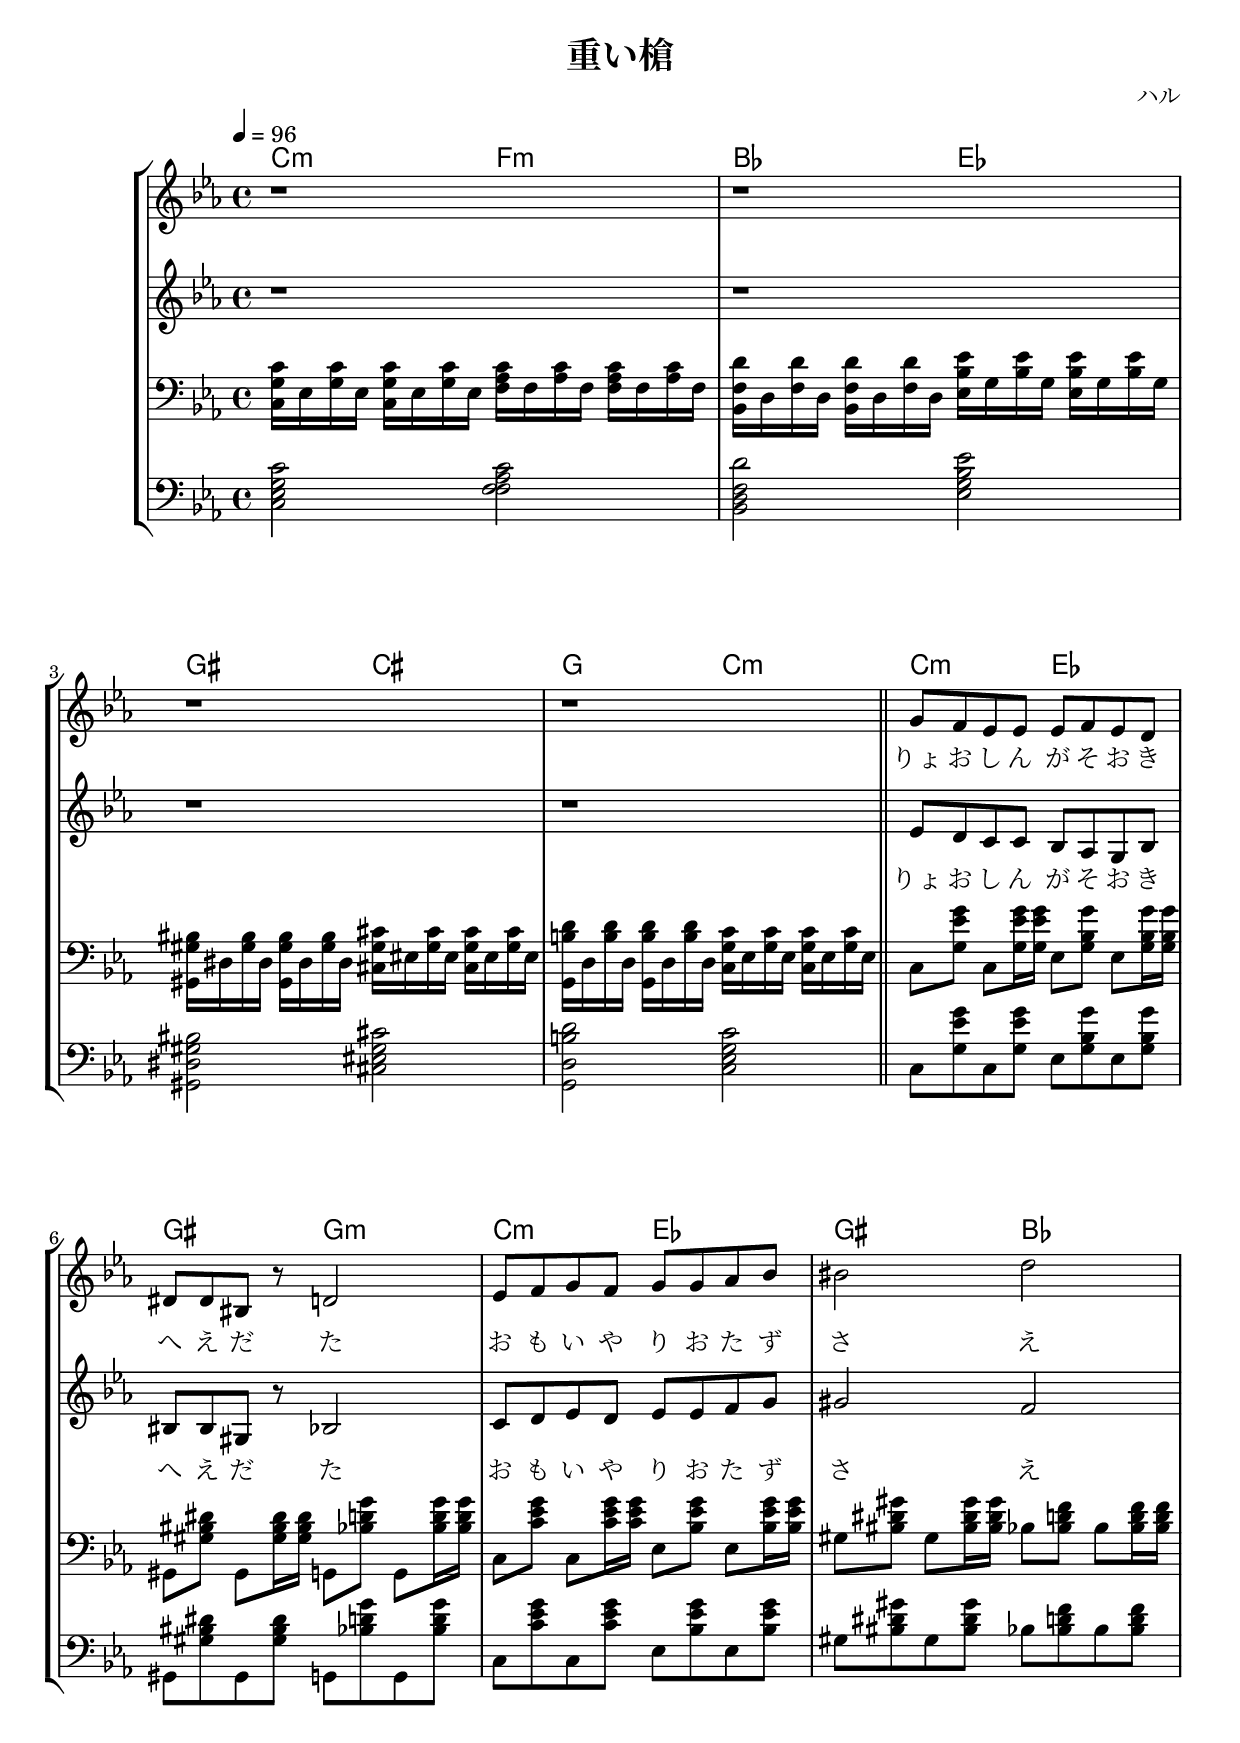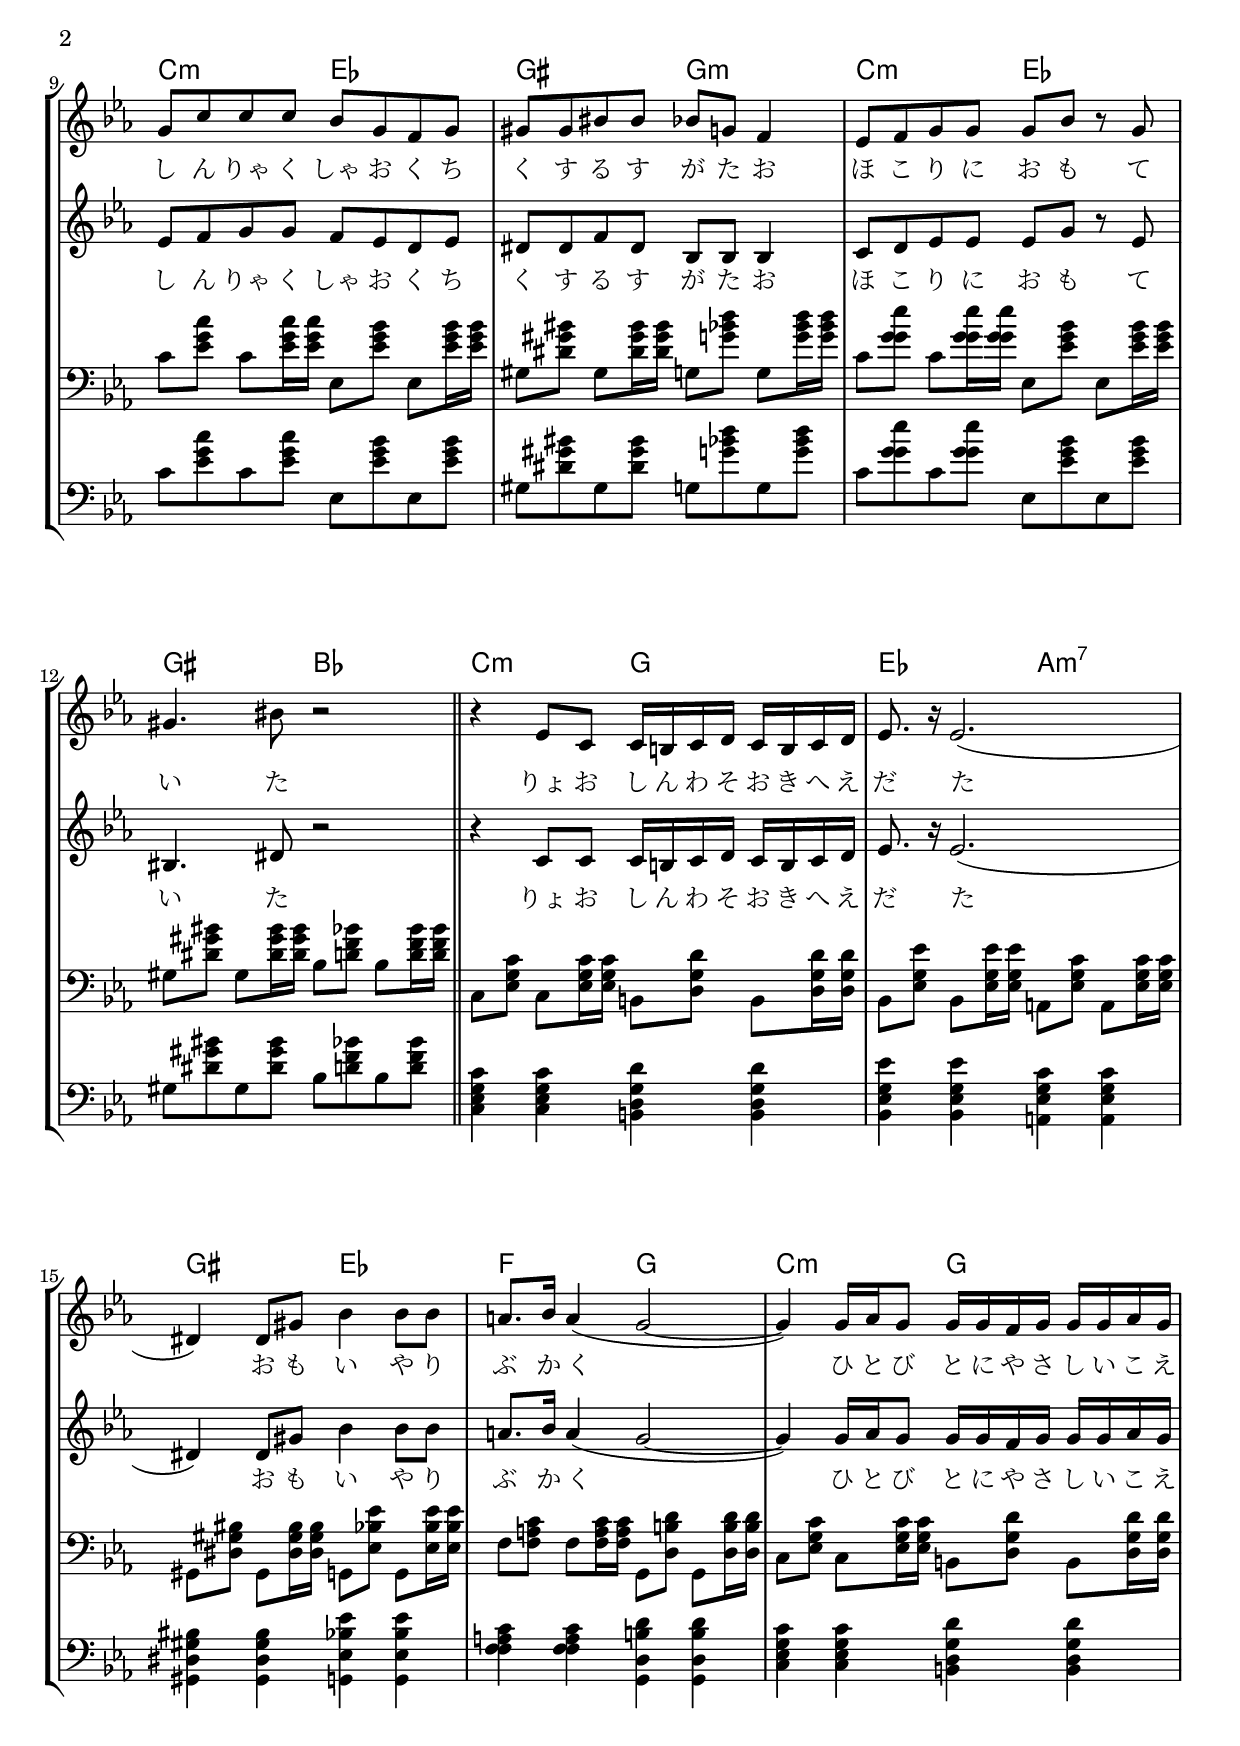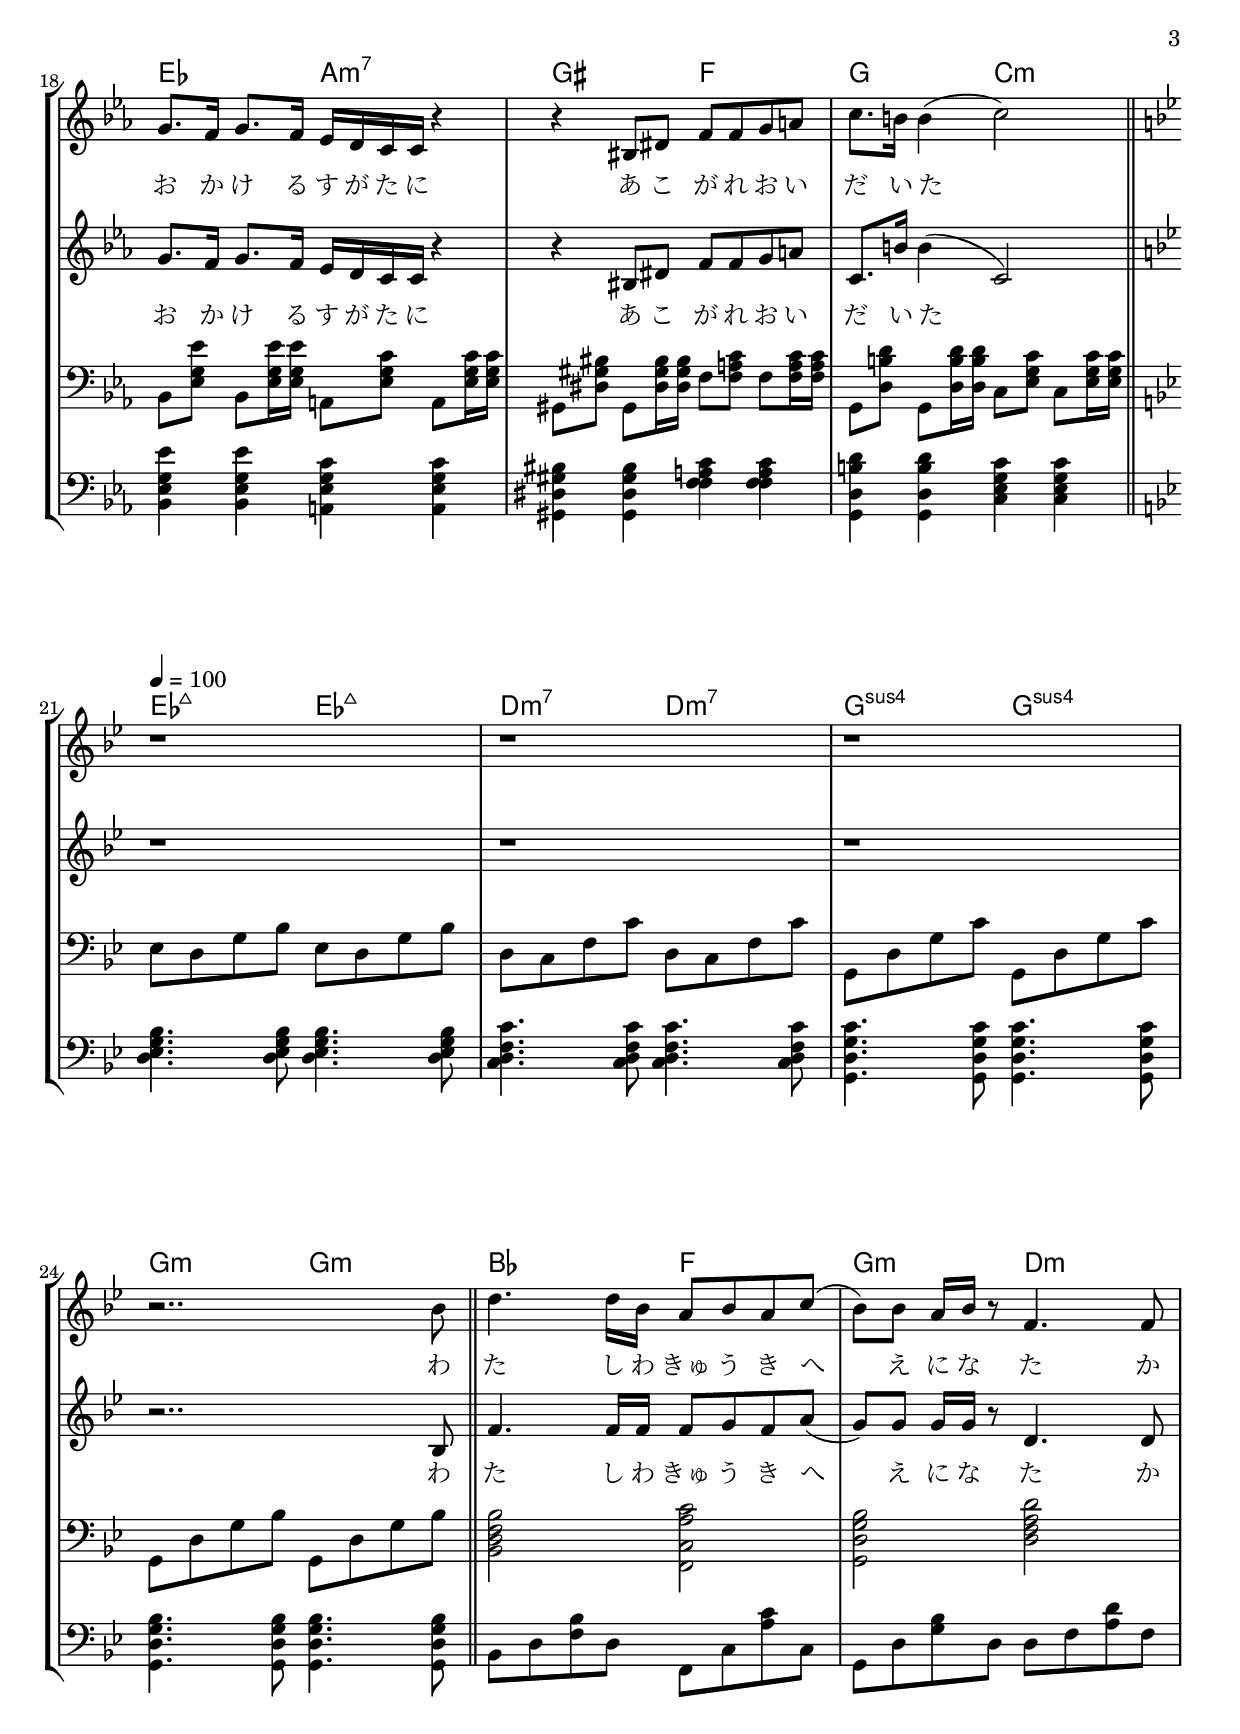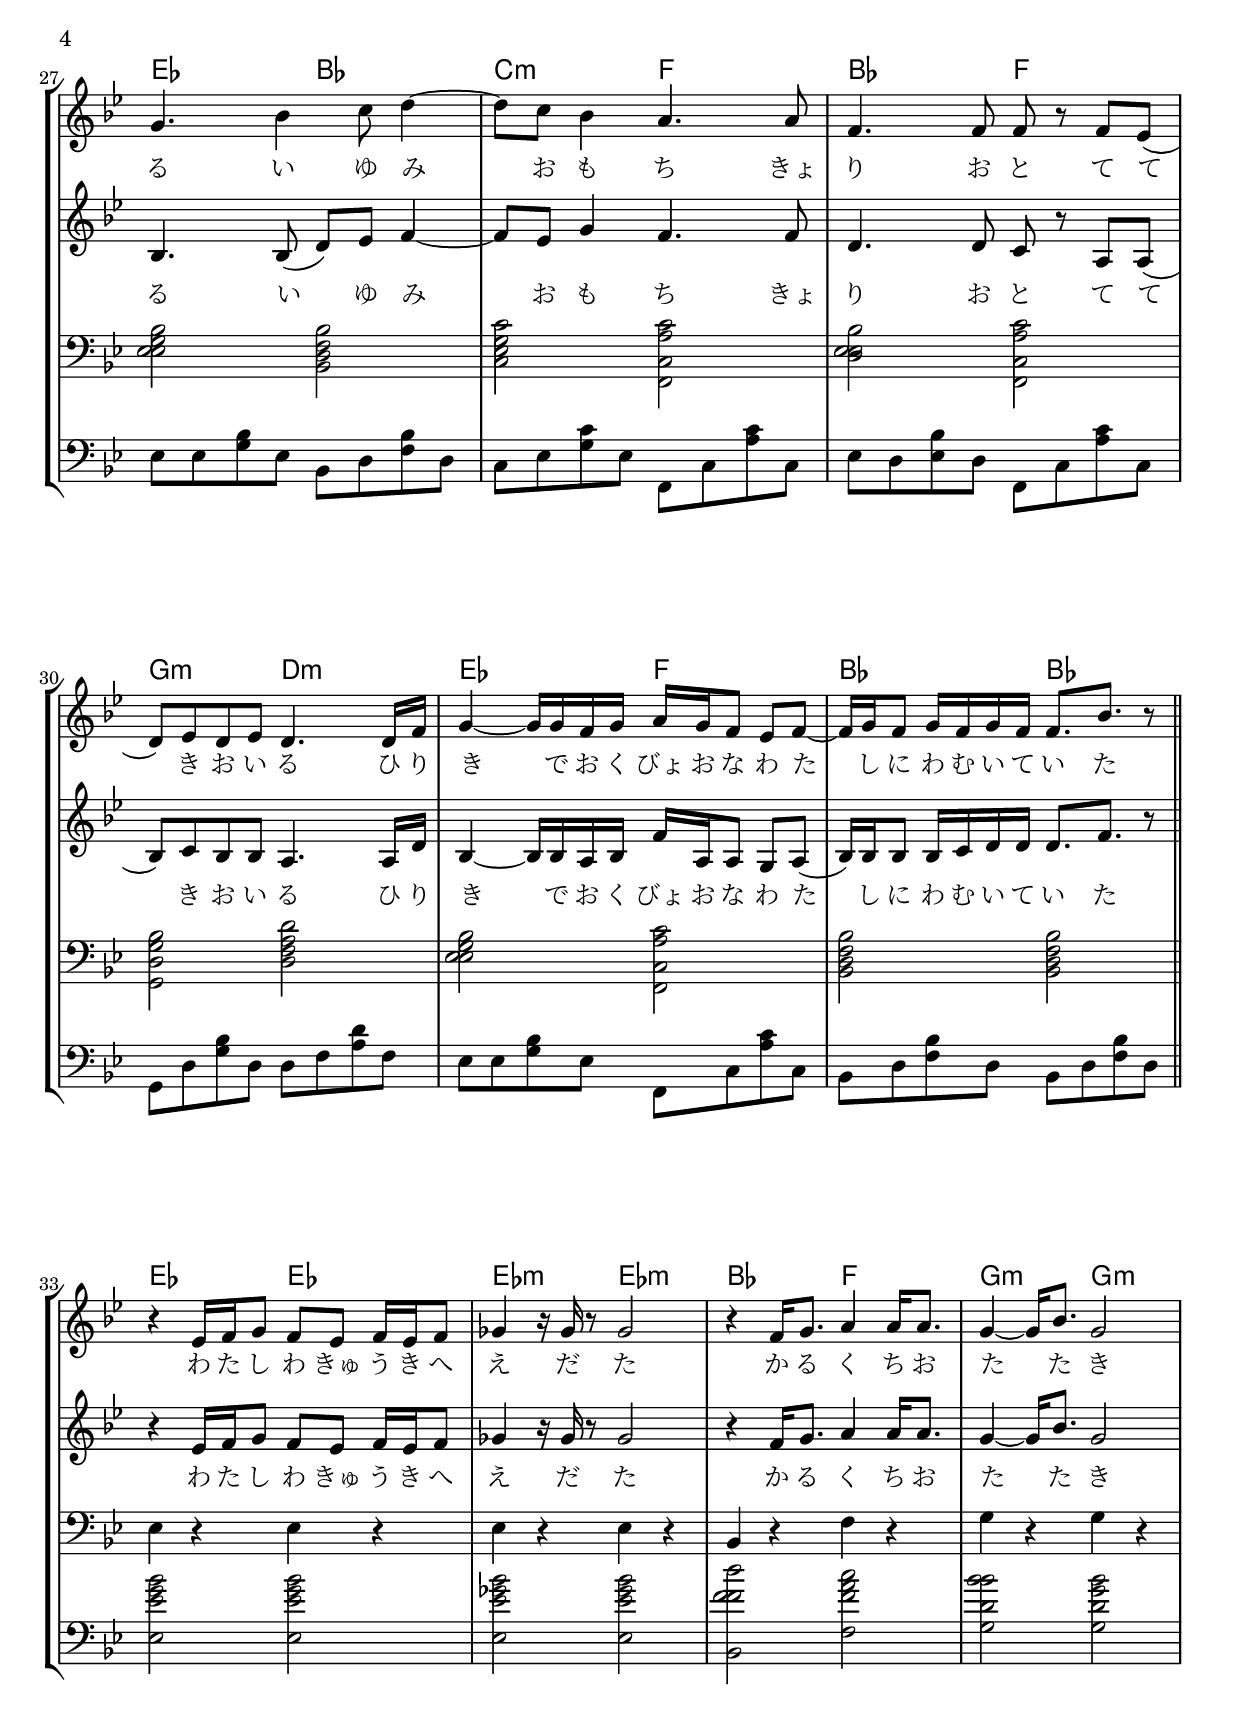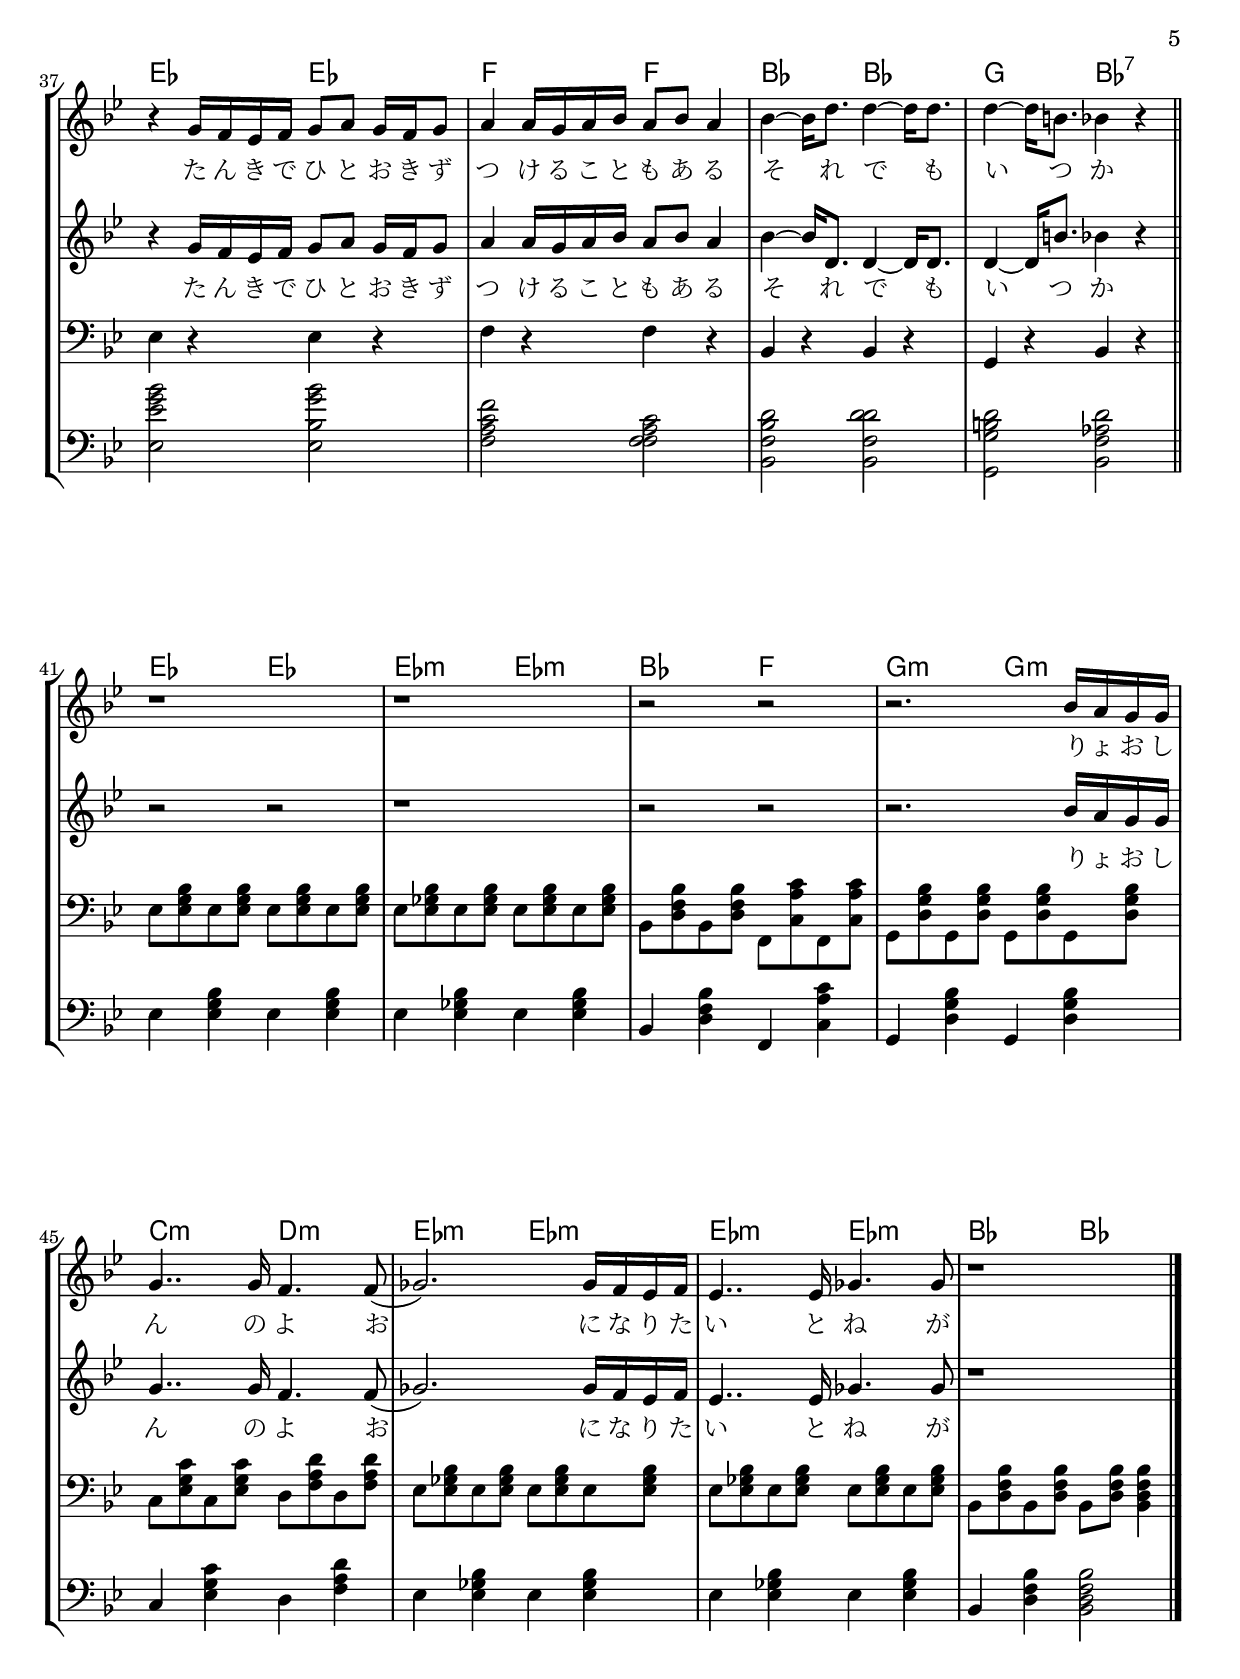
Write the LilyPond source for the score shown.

\version "2.12.1"

\header {
	title = \markup {重い槍}
	composer = \markup \center-column {ハル}
}

harmony = \chordmode {
	c2:m f:m bes es gis cis g c:m 

	c:m es gis g:m c:m es gis bes c:m es gis g:m c:m es gis bes 

	c:m g es a:m7 gis es f g c:m g es a:m7 gis f g c:m 

	es:maj7 es:maj7 d:min7 d:min7 g:sus4 g:sus4 g:m g:m 

	bes f g:m d:m es bes c:m f bes f g:m d:m es f bes bes 

	es es es:m es:m bes f g:m g:m es es f f bes bes g bes:7 

	es es es:m es:m bes f g:m g:m c:m d:m es:m es:m es:m es:m bes bes 
}

melody = {
	\key es \major
	\tempo 4 = 96
	r1 | r1 | r1 | r1   
	\set Staff.midiInstrument = #"fss0.37"
	g'8  f'8  es'8  es'8  es'8  f'8  es'8  d'8 
	dis'8  dis'8  bis8  r8  d'2 
	es'8  f'8  g'8  f'8  g'8  g'8  as'8  bes'8 
	bis'2  d''2 
	g'8  c''8  c''8  c''8  bes'8  g'8  f'8  g'8 
	gis'8  gis'8  bis'8  bis'8  bes'8  g'8  f'4 
	es'8  f'8  g'8  g'8  g'8  bes'8  r8  g'8 
	gis'4.  bis'8  r2
	\set Staff.midiInstrument = #"fss0.37"
	r4 es'8  c'8  c'16  b16  c'16  d'16  c'16  b16  c'16  d'16 
	es'8.  r16  es'2. 
	(dis'4)  dis'8  gis'8  bes'4  bes'8  bes'8 
	a'8.  bes'16  a'4  (g'2~ 
	g'4)  g'16  as'16  g'8  g'16  g'16  f'16  g'16  g'16  g'16  as'16  g'16 
	g'8.  f'16  g'8.  f'16  es'16  d'16  c'16  c'16  r4 
	r4  bis8  dis'8  f'8  f'8  g'8  a'8 
	c''8.  b'16  b'4  (c''2)
	\key bes \major
	\tempo 4 = 100
	r1 | r1 | r1 | r2.. 
	\set Staff.midiInstrument = #"fss0.37"
	bes'8 
	d''4.  d''16  bes'16  a'8  bes'8  a'8  c''8 
	(bes'8)  bes'8  a'16  bes'16  r8  f'4.  f'8 
	g'4.  bes'4  c''8  d''4~ 
	d''8  c''8  bes'4  a'4.  a'8 
	f'4.  f'8  f'8  r8  f'8  es'8 
	(d'8)  es'8  d'8  es'8  d'4.  d'16  f'16 
	g'4~g'16  g'16  f'16  g'16  a'16  g'16  f'8  es'8  f'8~ 
	f'16  g'16  f'8  g'16  f'16  g'16  f'16  f'8.  bes'8.  	r8 	\set Staff.midiInstrument = #"fss0.37"
	r4  es'16  f'16  g'8  f'8  es'8  f'16  es'16  f'8 
	ges'4  r16  ges'16  r8  ges'2 
	r4  f'16  g'8.  a'4  a'16  a'8. 
	g'4~g'16  bes'8.  g'2 
	r4  g'16  f'16  es'16  f'16  g'8  a'8  g'16  f'16  g'8 
	a'4  a'16  g'16  a'16  bes'16  a'8  bes'8  a'4 
	bes'4~bes'16  d''8.  d''4~d''16  d''8. 
	d''4~d''16  b'8.  bes'4  	r4 	\set Staff.midiInstrument = #"fss0.37"
	 r1~ 
	r1 
	 r2  r2 
	r2.  bes'16  a'16  g'16  g'16 
	g'4..  g'16  f'4.  f'8 
	(ges'2.)  ges'16  f'16  es'16  f'16 
	es'4..  es'16  ges'4.  ges'8
	r1 	\bar "|."
}

words = \lyricmode {
	
	りょ  お  し  ん  が  そ  お  き  へ  え  だ  た  お  も  い  や  り  お  た  ず  さ  え  し  ん  りゃ  く  しゃ  お  く  ち  く  す  る  す  が  た  お  ほ  こ  り  に  お  も  て  い  た  
	りょ  お  し  ん  わ  そ  お  き  へ  え  だ  た  お  も  い  や  り  ぶ  か  く  ひ  と  び  と  に  や  さ  し  い  こ  え  お  か  け  る  す  が  た  に  あ  こ  が  れ  お  い  だ  い  た  
	
	わ  た  し  わ  きゅ  う  き  へ  え  に  な  た  か  る  い  ゆ  み  お  も  ち  きょ  り  お  と  て  て  き  お  い  る  ひ  り  き  で  お  く  びょ  お  な  わ  た  し  に  わ  む  い  て  い  た  
	わ  た  し  わ  きゅ  う  き  へ  え  だ  た  か  る  く  ち  お  た  た  き  た  ん  き  で  ひ  と  お  き  ず  つ  け  る  こ  と  も  あ  る  そ  れ  で  も  い  つ  か  
	りょ  お  し  ん  の  よ  お  に  な  り  た  い  と  ね  が  う  
}

secondmelody = {
	\key es \major
	\tempo 4 = 96
	r1 | r1 | r1 | r1   
	\set Staff.midiInstrument = #"fss0.5"
	es'8  d'8  c'8  c'8  bes8  as8  g8  bes8 
	bis8  bis8  gis8  r8  bes2 
	c'8  d'8  es'8  d'8  es'8  es'8  f'8  g'8 
	gis'2  f'2 
	es'8  f'8  g'8  g'8  f'8  es'8  d'8  es'8 
	dis'8  dis'8  f'8  dis'8  bes8  bes8  bes4 
	c'8  d'8  es'8  es'8  es'8  g'8  r8  es'8 
	bis4.  dis'8  r2
	\set Staff.midiInstrument = #"fss0.5"
	r4 c'8  c'8  c'16  b16  c'16  d'16  c'16  b16  c'16  d'16 
	es'8.  r16  es'2. 
	(dis'4)  dis'8  gis'8  bes'4  bes'8  bes'8 
	a'8.  bes'16  a'4  (g'2~ 
	g'4)  g'16  as'16  g'8  g'16  g'16  f'16  g'16  g'16  g'16  as'16  g'16 
	g'8.  f'16  g'8.  f'16  es'16  d'16  c'16  c'16  r4 
	r4  bis8  dis'8  f'8  f'8  g'8  a'8 
	c'8.  b'16  b'4  (c'2)
	\key bes \major
	\tempo 4 = 100
	r1 | r1 | r1 | r2.. 
	\set Staff.midiInstrument = #"fss0.42"
	bes8 
	f'4.  f'16  f'16  f'8  g'8  f'8  a'8 
	(g'8)  g'8  g'16  g'16  r8  d'4.  d'8 
	bes4.  bes8  (d'8)  es'8  f'4~ 
	f'8  es'8  g'4  f'4.  f'8 
	d'4.  d'8  c'8  r8  a8  a8 
	(bes8)  c'8  bes8  bes8  a4.  a16  d'16 
	bes4~bes16  bes16  a16  bes16  f'16  a16  a8  g8  a8 
	(bes16)  bes16  bes8  bes16  c'16  d'16  d'16  d'8.  f'8.  	r8 	\set Staff.midiInstrument = #"fss0.42"
	r4  es'16  f'16  g'8  f'8  es'8  f'16  es'16  f'8 
	ges'4  r16  ges'16  r8  ges'2 
	r4  f'16  g'8.  a'4  a'16  a'8. 
	g'4~g'16  bes'8.  g'2 
	r4  g'16  f'16  es'16  f'16  g'8  a'8  g'16  f'16  g'8 
	a'4  a'16  g'16  a'16  bes'16  a'8  bes'8  a'4 
	bes'4~bes'16  d'8.  d'4~d'16  d'8. 
	d'4~d'16  b'8.  bes'4  	r4 	\set Staff.midiInstrument = #"fss0.42"
	 r2  r2~ 
	r1 
	 r2  r2 
	r2.  bes'16  a'16  g'16  g'16 
	g'4..  g'16  f'4.  f'8 
	(ges'2.)  ges'16  f'16  es'16  f'16 
	es'4..  es'16  ges'4.  ges'8
	r1 	\bar "|."
}

secondwords = \lyricmode {
	
	りょ  お  し  ん  が  そ  お  き  へ  え  だ  た  お  も  い  や  り  お  た  ず  さ  え  し  ん  りゃ  く  しゃ  お  く  ち  く  す  る  す  が  た  お  ほ  こ  り  に  お  も  て  い  た  
	りょ  お  し  ん  わ  そ  お  き  へ  え  だ  た  お  も  い  や  り  ぶ  か  く  ひ  と  び  と  に  や  さ  し  い  こ  え  お  か  け  る  す  が  た  に  あ  こ  が  れ  お  い  だ  い  た  
	
	わ  た  し  わ  きゅ  う  き  へ  え  に  な  た  か  る  い  ゆ  み  お  も  ち  きょ  り  お  と  て  て  き  お  い  る  ひ  り  き  で  お  く  びょ  お  な  わ  た  し  に  わ  む  い  て  い  た  
	わ  た  し  わ  きゅ  う  き  へ  え  だ  た  か  る  く  ち  お  た  た  き  た  ん  き  で  ひ  と  お  き  ず  つ  け  る  こ  と  も  あ  る  そ  れ  で  も  い  つ  か  
	りょ  お  し  ん  の  よ  お  に  な  り  た  い  と  ね  が  う  
}

tempochange = {
	\tempo 4 = 96
	r1 | r1 | r1 | r1 \bar "||"
	\tempo 4 = 96
	r1 | r1 | r1 | r1 | r1 | r1 | r1 | r1 \bar "||"
	\tempo 4 = 96
	r1 | r1 | r1 | r1 | r1 | r1 | r1 | r1 \bar "||"
	\tempo 4 = 100
	r1 | r1 | r1 | r1 \bar "||"
	\tempo 4 = 100
	r1 | r1 | r1 | r1 | r1 | r1 | r1 | r1 \bar "||"
	\tempo 4 = 100
	r1 | r1 | r1 | r1 | r1 | r1 | r1 | r1 \bar "||"
	\tempo 4 = 100
	r1 | r1 | r1 | r1 | r1 | r1 | r1 | r1 \bar "|."
}

mainacc = {
	\clef bass
	\set Staff.midiInstrument = #"Koto"
	\key es \major
	\tempo 4 = 96
	<c g c'>16 es16 <g c'>16 es16   <c g c'>16 es16 <g c'>16 es16
	<f as c'>16 f16 <as c'>16 f16   <f as c'>16 f16 <as c'>16 f16
	<bes, f d'>16 d16 <f d'>16 d16   <bes, f d'>16 d16 <f d'>16 d16
	<es bes es'>16 g16 <bes es'>16 g16   <es bes es'>16 g16 <bes es'>16 g16
	<gis, gis bis>16 dis16 <gis bis>16 dis16   <gis, gis bis>16 dis16 <gis bis>16 dis16
	<cis gis cis'>16 eis16 <gis cis'>16 eis16   <cis gis cis'>16 eis16 <gis cis'>16 eis16
	<g, b d'>16 d16 <b d'>16 d16   <g, b d'>16 d16 <b d'>16 d16
	<c g c'>16 es16 <g c'>16 es16   <c g c'>16 es16 <g c'>16 es16
	\bar "||"

	\set Staff.midiInstrument = #"Shamisen"
	c8 <g es' g'> c <g es' g'>16 <g es' g'>
	es8 <g bes g'> es <g bes g'>16 <g bes g'>
	gis,8 <gis bis dis'> gis, <gis bis dis'>16 <gis bis dis'>
	g,8 <bes d' g'> g, <bes d' g'>16 <bes d' g'>
	c8 <c' es' g'> c <c' es' g'>16 <c' es' g'>
	es8 <bes es' g'> es <bes es' g'>16 <bes es' g'>
	gis8 <bis dis' gis'> gis <bis dis' gis'>16 <bis dis' gis'>
	bes8 <bes d' f'> bes <bes d' f'>16 <bes d' f'>
	c'8 <es' g' c''> c' <es' g' c''>16 <es' g' c''>
	es8 <es' g' bes'> es <es' g' bes'>16 <es' g' bes'>
	gis8 <dis' gis' bis'> gis <dis' gis' bis'>16 <dis' gis' bis'>
	g8 <g' bes' d''> g <g' bes' d''>16 <g' bes' d''>
	c'8 <g' g' es''> c' <g' g' es''>16 <g' g' es''>
	es8 <es' g' bes'> es <es' g' bes'>16 <es' g' bes'>
	gis8 <dis' gis' bis'> gis <dis' gis' bis'>16 <dis' gis' bis'>
	bes8 <d' f' bes'> bes <d' f' bes'>16 <d' f' bes'>
	\bar "||"

	\set Staff.midiInstrument = #"String Ensemble 1"
	c8 <es g c'> c <es g c'>16 <es g c'>
	b,8 <d g d'> b, <d g d'>16 <d g d'>
	bes,8 <es g es'> bes, <es g es'>16 <es g es'>
	a,8 <es g c'> a, <es g c'>16 <es g c'>
	gis,8 <dis gis bis> gis, <dis gis bis>16 <dis gis bis>
	g,8 <es bes es'> g, <es bes es'>16 <es bes es'>
	f8 <f a c'> f <f a c'>16 <f a c'>
	g,8 <d b d'> g, <d b d'>16 <d b d'>
	c8 <es g c'> c <es g c'>16 <es g c'>
	b,8 <d g d'> b, <d g d'>16 <d g d'>
	bes,8 <es g es'> bes, <es g es'>16 <es g es'>
	a,8 <es g c'> a, <es g c'>16 <es g c'>
	gis,8 <dis gis bis> gis, <dis gis bis>16 <dis gis bis>
	f8 <f a c'> f <f a c'>16 <f a c'>
	g,8 <d b d'> g, <d b d'>16 <d b d'>
	c8 <es g c'> c <es g c'>16 <es g c'>
	\bar "||"

	\set Staff.midiInstrument = #"Acoustic Guitar (steel)"
	\key bes \major
	\tempo 4 = 100
	es8 d8 g8 bes8
	es8 d8 g8 bes8
	d8 c8 f8 c'8
	d8 c8 f8 c'8
	g,8 d8 g8 c'8
	g,8 d8 g8 c'8
	g,8 d8 g8 bes8
	g,8 d8 g8 bes8
	\bar "||"

	\set Staff.midiInstrument = #"Trumpet"
	<bes, d f bes>2
	<f, c a c'>2
	<g, d g bes>2
	<d f a d'>2
	<es es g bes>2
	<bes, d f bes>2
	<c es g c'>2
	<f, c a c'>2
	<es d es bes>2
	<f, c a c'>2
	<g, d g bes>2
	<d f a d'>2
	<es es g bes>2
	<f, c a c'>2
	<bes, d f bes>2
	<bes, d f bes>2
	\bar "||"

	\set Staff.midiInstrument = #"String Ensemble 2"
	es4 r4
	es4 r4
	es4 r4
	es4 r4
	bes,4 r4
	f4 r4
	g4 r4
	g4 r4
	es4 r4
	es4 r4
	f4 r4
	f4 r4
	bes,4 r4
	bes,4 r4
	g,4 r4
	bes,4 r4
	\bar "||"

	\set Staff.midiInstrument = #"Synthstrings 1"
	es8 <es g bes> es <es g bes>
	es8 <es g bes> es <es g bes>
	es8 <es ges bes> es <es ges bes>
	es8 <es ges bes> es <es ges bes>
	bes,8 <d f bes> bes, <d f bes>
	f,8 <c a c'> f, <c a c'>
	g,8 <d g bes> g, <d g bes>
	g,8 <d g bes> g, <d g bes>
	c8 <es g c'> c <es g c'>
	d8 <f a d'> d <f a d'>
	es8 <es ges bes> es <es ges bes>
	es8 <es ges bes> es <es ges bes>
	es8 <es ges bes> es <es ges bes>
	es8 <es ges bes> es <es ges bes>
	bes,8 <d f bes> bes, <d f bes>
	bes,8 <d f bes>8 <bes, d f bes>4
	\bar "|."
}

subacc = {
	\clef bass
	\set Staff.midiInstrument = #"Bassoon"
	\key es \major
	\tempo 4 = 96
	<c es g c'>2
	<f f as c'>2
	<bes, d f d'>2
	<es g bes es'>2
	<gis, dis gis bis>2
	<cis eis gis cis'>2
	<g, d b d'>2
	<c es g c'>2
	\bar "||"

	\set Staff.midiInstrument = #"Clarinet"
	c8 <g es' g'> c <g es' g'>
	es8 <g bes g'> es <g bes g'>
	gis,8 <gis bis dis'> gis, <gis bis dis'>
	g,8 <bes d' g'> g, <bes d' g'>
	c8 <c' es' g'> c <c' es' g'>
	es8 <bes es' g'> es <bes es' g'>
	gis8 <bis dis' gis'> gis <bis dis' gis'>
	bes8 <bes d' f'> bes <bes d' f'>
	c'8 <es' g' c''> c' <es' g' c''>
	es8 <es' g' bes'> es <es' g' bes'>
	gis8 <dis' gis' bis'> gis <dis' gis' bis'>
	g8 <g' bes' d''> g <g' bes' d''>
	c'8 <g' g' es''> c' <g' g' es''>
	es8 <es' g' bes'> es <es' g' bes'>
	gis8 <dis' gis' bis'> gis <dis' gis' bis'>
	bes8 <d' f' bes'> bes <d' f' bes'>
	\bar "||"

	\set Staff.midiInstrument = #"Pad 4 (choir)"
	<c es g c'>4 <c es g c'>4
	<b, d g d'>4 <b, d g d'>4
	<bes, es g es'>4 <bes, es g es'>4
	<a, es g c'>4 <a, es g c'>4
	<gis, dis gis bis>4 <gis, dis gis bis>4
	<g, es bes es'>4 <g, es bes es'>4
	<f f a c'>4 <f f a c'>4
	<g, d b d'>4 <g, d b d'>4
	<c es g c'>4 <c es g c'>4
	<b, d g d'>4 <b, d g d'>4
	<bes, es g es'>4 <bes, es g es'>4
	<a, es g c'>4 <a, es g c'>4
	<gis, dis gis bis>4 <gis, dis gis bis>4
	<f f a c'>4 <f f a c'>4
	<g, d b d'>4 <g, d b d'>4
	<c es g c'>4 <c es g c'>4
	\bar "||"

	\set Staff.midiInstrument = #"FX 1 (rain)"
	\key bes \major
	\tempo 4 = 100
	<es d g bes>4. <es d g bes>8
	<es d g bes>4. <es d g bes>8
	<d c f c'>4. <d c f c'>8
	<d c f c'>4. <d c f c'>8
	<g, d g c'>4. <g, d g c'>8
	<g, d g c'>4. <g, d g c'>8
	<g, d g bes>4. <g, d g bes>8
	<g, d g bes>4. <g, d g bes>8
	\bar "||"

	\set Staff.midiInstrument = #"Electric Guitar (muted)"
	bes,8 d <f bes> d
	f,8 c <a c'> c
	g,8 d <g bes> d
	d8 f <a d'> f
	es8 es <g bes> es
	bes,8 d <f bes> d
	c8 es <g c'> es
	f,8 c <a c'> c
	es8 d <es bes> d
	f,8 c <a c'> c
	g,8 d <g bes> d
	d8 f <a d'> f
	es8 es <g bes> es
	f,8 c <a c'> c
	bes,8 d <f bes> d
	bes,8 d <f bes> d
	\bar "||"

	\set Staff.midiInstrument = #"Pad 3 (polysynth)"
	<es es' g' bes'>2
	<es es' g' bes'>2
	<es es' ges' bes'>2
	<es es' ges' bes'>2
	<bes, f' f' d''>2
	<f f' a' c''>2
	<g d' bes' bes'>2
	<g d' g' bes'>2
	<es es' g' bes'>2
	<es bes g' bes'>2
	<f a c' f'>2
	<f f a c'>2
	<bes, f bes d'>2
	<bes, f d' d'>2
	<g, g b d'>2
	<bes, f as d'>2
	\bar "||"

	\set Staff.midiInstrument = #"Synthstrings 2"
	es4 <es g bes>4
	es4 <es g bes>4
	es4 <es ges bes>4
	es4 <es ges bes>4
	bes,4 <d f bes>4
	f,4 <c a c'>4
	g,4 <d g bes>4
	g,4 <d g bes>4
	c4 <es g c'>4
	d4 <f a d'>4
	es4 <es ges bes>4
	es4 <es ges bes>4
	es4 <es ges bes>4
	es4 <es ges bes>4
	bes,4 <d f bes>4
	<bes, d f bes>2
	\bar "|."
}

percA = {
	\drummode {
	\times 16/12{ cymr8. cymr8 cymr16 cymr8. cymr8 cymr16 } |\times 16/12{ r8. cymr8 cymr16 cymr8. cymr8 cymr16 } |\times 16/12{ cymr8. cymr8 cymr16 cymr8. cymr8 cymr16 } |\times 16/12{ cymr8. cymr8 cymr4. r16 } \bar "||"
	r1  |r1  |r1  |r1  |r1  |r1  |r1  |r2 r8 hho4 hho8  \bar "||"
	r1 |r1 |r1 |r1 |r1 |r1 |r1 |r1 \bar "||"
	hh4 hh8 hh2 r8  |\times 16/32{ hh2 hh8. hh8. hh4. hh2. } |hh4 hh8 hh2 r8  |\times 16/32{ hh2 hh8. hh1 r4 r16 } \bar "||"
	r1  |r2. hho4  |r1  |r2. hho4  |r1  |r2. hho4  |r1  |r2. hho4  \bar "||"
	r1 |r1 |r1 |r1 |r1 |r1 |r1 |r1 \bar "||"
	r1 |r1 |r1 |r1 |r1 |r1 |r1 |r1 \bar "|."
	}
}

percB = {
	\drummode {
	\times 16/12{ r2 r8 hhp8 } |\times 16/12{ r2. } |\times 16/12{ r2 r8 hhp8 } |\times 16/12{ hhp2. } \bar "||"
	r4. hhp2 hhp8  |r4. hhp2 hhp8  |r4. hhp2 hhp8  |r4. hhp2 hhp8  |r4. hhp2 hhp8  |r4. hhp2 hhp8  |r4. hhp2 hhp8  |hhp4 hhp4 hhp4 hhp4  \bar "||"
	r1 |r1 |r1 |r1 |r1 |r1 |r1 |r1 \bar "||"
	r16 hhp8 hhp8 hhp2 r8.  |\times 16/32{ r8 hhp4 hhp4 hhp8 hhp2 r8 hhp2 r8 } |r16 hhp8 hhp8 hhp2 r8.  |\times 16/32{ r8 hhp4 hhp4 hhp8 hhp1 r4 } \bar "||"
	r16 hhp16 hhp8 hhp16 hhp8 hhp2 r16  |r16 hhp16 hhp8 hhp16 hhp8 hhp2 r16  |r16 hhp16 hhp8 hhp16 hhp8 hhp2 r16  |r16 hhp16 hhp8 hhp16 hhp8 hhp2 r16  |r16 hhp16 hhp8 hhp16 hhp8 hhp2 r16  |r16 hhp16 hhp8 hhp16 hhp8 hhp2 r16  |r16 hhp16 hhp8 hhp16 hhp8 hhp2 r16  |r16 hhp16 hhp8 hhp16 hhp8 hhp2 hhp16  \bar "||"
	r1 |r1 |r1 |r1 |r1 |r1 |r1 |r1 \bar "||"
	r1 |r1 |r1 |r1 |r1 |r1 |r1 |r1 \bar "|."
	}
}

percC = {
	\drummode {
	\times 16/12{ bd4. bd4 r16 bd16 } |\times 16/12{ bd4. bd4. } |\times 16/12{ bd4. bd4 r16 bd16 } |\times 16/12{ bd4 r16 bd16 bd4. } \bar "||"
	hh4 hh4 hh4 hh4  |hh4 hh4 hh4 hh4  |hh4 hh4 hh4 hh4  |hh4 hh4 hh4 hh4  |hh4 hh4 hh4 hh4  |hh4 hh4 hh4 hh4  |hh4 hh4 hh4 hh4  |r4. hh2 r8  \bar "||"
	r1 |r1 |r1 |r1 |r1 |r1 |r1 |r1 \bar "||"
	r1  |\times 16/32{ r1 r2 hho2 } |r1  |\times 16/32{ r1 r2 hho2 } \bar "||"
	hh8. hh8. hh2 r8  |hh8. hh8. hh2 hh8  |hh8. hh8. hh2 r8  |hh8. hh8. hh2 hh8  |hh8. hh8. hh2 r8  |hh8. hh8. hh2 hh8  |hh8. hh8. hh2 r8  |hh8. hh8. hh4 hh4 hh8  \bar "||"
	r1 |r1 |r1 |r1 |r1 |r1 |r1 |r1 \bar "||"
	r1 |r1 |r1 |r1 |r1 |r1 |r1 |r1 \bar "|."
	}
}

percD = {
	\drummode {
	\times 16/12{ r2. } |\times 16/12{ rb2. } |\times 16/12{ r2. } |\times 16/12{ rb2. } \bar "||"
	bd2. r8 bd8  |bd8. bd8. bd2 bd8  |bd2. r8 bd8  |bd8. bd8. bd2 bd8  |bd2. r8 bd8  |bd8. bd8. bd2 bd8  |bd2. r8 bd8  |bd8. bd4. r16 bd4 bd8  \bar "||"
	r1 |r1 |r1 |r1 |r1 |r1 |r1 |r1 \bar "||"
	bd8. bd8. bd2 bd8  |\times 16/32{ bd4. bd4. bd2 bd2 bd4 } |bd8. bd8. bd2 bd8  |\times 16/32{ bd4. bd4. bd8 bd2 r8 bd2 } \bar "||"
	r2 ss2  |r2 ss2  |r2 ss2  |r2 ss2  |r2 ss2  |r2 ss2  |r2 ss2  |r2 ss2  \bar "||"
	r1 |r1 |r1 |r1 |r1 |r1 |r1 |r1 \bar "||"
	r1 |r1 |r1 |r1 |r1 |r1 |r1 |r1 \bar "|."
	}
}

percE = {
	\drummode {
	r1 |r1 |r1 |\times 16/12{ r4. sn8 sn4 } \bar "||"
	r1 | r1 | r1 | r1 | r1 | r1 | r1 | r1 \bar "||"
	r1 |r1 |r1 |r1 |r1 |r1 |r1 |r1 \bar "||"
	r2 ss2  |\times 16/32{ r1 ss1 } |r2 ss2  |\times 16/32{ r1 ss1 } \bar "||"
	bd2 r8 bd4 bd8  |bd4. bd4 bd4 bd8  |bd2 r8 bd4 bd8  |bd4. bd4 bd4 bd8  |bd2 r8 bd4 bd8  |bd4. bd4 bd4 bd8  |bd2 r8 bd4 bd8  |bd4. bd4 bd4.  \bar "||"
	r1 |r1 |r1 |r1 |r1 |r1 |r1 |r1 \bar "||"
	r1 |r1 |r1 |r1 |r1 |r1 |r1 |r1 \bar "|."
	}
}

percF = {
	\drummode {
	r1 |r1 |r1 |\times 16/12{ r2 r16 tommh16 tommh8 } \bar "||"
	r1 | r1 | r1 | r1 | r1 | r1 | r1 | r1 \bar "||"
	r1 | r1 | r1 | r1 | r1 | r1 | r1 | r1 \bar "||"
	r1 |r1 |r1 |\times 16/32{ r1 sn4 sn8 sn2 r8 } \bar "||"
	r1 | r1 | r1 | r1 | r1 | r1 | r1 | r1 \bar "||"
	r1 | r1 | r1 | r1 | r1 | r1 | r1 | r1 \bar "||"
	r1 | r1 | r1 | r1 | r1 | r1 | r1 | r1 \bar "|."
	}
}

percG = {
	\drummode {
	r1 |r1 |r1 |\times 16/12{ r2 r8. toml16 } \bar "||"
	r1 | r1 | r1 | r1 | r1 | r1 | r1 | r1 \bar "||"
	r1 | r1 | r1 | r1 | r1 | r1 | r1 | r1 \bar "||"
	r1 |r1 |r1 |r2. r8 tomml8  \bar "||"
	r1 | r1 | r1 | r1 | r1 | r1 | r1 | r1 \bar "||"
	r1 | r1 | r1 | r1 | r1 | r1 | r1 | r1 \bar "||"
	r1 | r1 | r1 | r1 | r1 | r1 | r1 | r1 \bar "|."
	}
}

percH = {
	\drummode {
	r1 | r1 | r1 | r1 \bar "||"
	r1 | r1 | r1 | r1 | r1 | r1 | r1 | r1 \bar "||"
	r1 | r1 | r1 | r1 | r1 | r1 | r1 | r1 \bar "||"
	r1 |r1 |r1 |\times 16/32{ r1 r2 r8 tommh4. } \bar "||"
	r1 | r1 | r1 | r1 | r1 | r1 | r1 | r1 \bar "||"
	r1 | r1 | r1 | r1 | r1 | r1 | r1 | r1 \bar "||"
	r1 | r1 | r1 | r1 | r1 | r1 | r1 | r1 \bar "|."
	}
}

percI = {
	\drummode {
	r1 | r1 | r1 | r1 \bar "||"
	r1 | r1 | r1 | r1 | r1 | r1 | r1 | r1 \bar "||"
	r1 | r1 | r1 | r1 | r1 | r1 | r1 | r1 \bar "||"
	r1 |r1 |r1 |\times 16/32{ r1 r2. tomfh4 } \bar "||"
	r1 | r1 | r1 | r1 | r1 | r1 | r1 | r1 \bar "||"
	r1 | r1 | r1 | r1 | r1 | r1 | r1 | r1 \bar "||"
	r1 | r1 | r1 | r1 | r1 | r1 | r1 | r1 \bar "|."
	}
}

\score {
	<<
		\new StaffGroup <<
			\new ChordNames {\harmony}
			\new Voice = "melody" {\melody}
			\new Lyrics \lyricsto "melody" \words
			\new Voice = "secondmelody" {\secondmelody}
			\new Lyrics \lyricsto "secondmelody" \secondwords
			\new Staff = "mainacc" {\mainacc}
			\new Staff = "subacc" {\subacc}
		>>
	>>
	\layout { }
}
